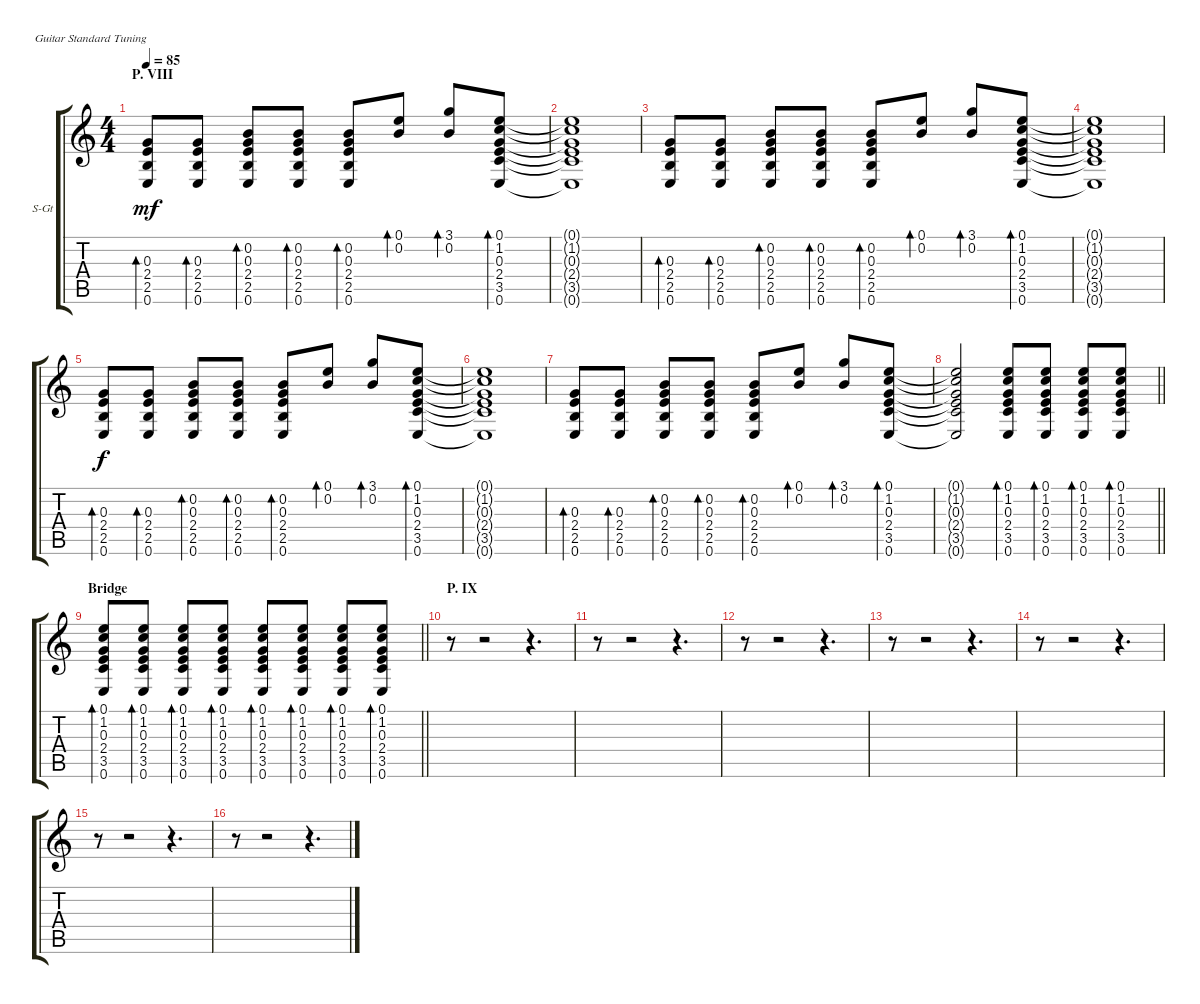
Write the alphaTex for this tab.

\bracketExtendMode groupsimilarinstruments
\firstSystemTrackNameOrientation horizontal
\otherSystemsTrackNameOrientation horizontal
\track ("Rhytm Guitar (Left) (Clean)" "S-Gt") {instrument acousticguitarsteel}
\staff {score tabs}
\tuning (E4 B3 G3 D3 A2 E2)
\ts (4 4)
\section ("" "P. VIII")
\tempo 85
\clef g2
\ks c
(0.3 2.4 2.5 0.6).8{bd 30 dy mf} (0.3 2.4 2.5 0.6).8{bd 30} (0.2 0.3 2.4 2.5 0.6).8{bd 30} (0.2 0.3 2.4 2.5 0.6).8{bd 30} (0.2 0.3 2.4 2.5 0.6).8{bd 30} (0.1 0.2).8{bd 30} (3.1 0.2).8{bd 30} (0.1 1.2 0.3 2.4 3.5 0.6).8{bd 30} |
(0.1{t} 1.2{t} 0.3{t} 2.4{t} 3.5{t} 0.6{t}).1 |
(0.3 2.4 2.5 0.6).8{bd 30} (0.3 2.4 2.5 0.6).8{bd 30} (0.2 0.3 2.4 2.5 0.6).8{bd 30} (0.2 0.3 2.4 2.5 0.6).8{bd 30} (0.2 0.3 2.4 2.5 0.6).8{bd 30} (0.1 0.2).8{bd 30} (3.1 0.2).8{bd 30} (0.1 1.2 0.3 2.4 3.5 0.6).8{bd 30} |
(0.1{t} 1.2{t} 0.3{t} 2.4{t} 3.5{t} 0.6{t}).1 |
(0.3 2.4 2.5 0.6).8{bd 30 dy f} (0.3 2.4 2.5 0.6).8{bd 30} (0.2 0.3 2.4 2.5 0.6).8{bd 30} (0.2 0.3 2.4 2.5 0.6).8{bd 30} (0.2 0.3 2.4 2.5 0.6).8{bd 30} (0.1 0.2).8{bd 30} (3.1 0.2).8{bd 30} (0.1 1.2 0.3 2.4 3.5 0.6).8{bd 30} |
(0.1{t} 1.2{t} 0.3{t} 2.4{t} 3.5{t} 0.6{t}).1 |
(0.3 2.4 2.5 0.6).8{bd 30} (0.3 2.4 2.5 0.6).8{bd 30} (0.2 0.3 2.4 2.5 0.6).8{bd 30} (0.2 0.3 2.4 2.5 0.6).8{bd 30} (0.2 0.3 2.4 2.5 0.6).8{bd 30} (0.1 0.2).8{bd 30} (3.1 0.2).8{bd 30} (0.1 1.2 0.3 2.4 3.5 0.6).8{bd 30} |
\barLineRight lightlight
(0.1{t} 1.2{t} 0.3{t} 2.4{t} 3.5{t} 0.6{t}).2 (0.1 1.2 0.3 2.4 3.5 0.6).8{bd 30} (0.1 1.2 0.3 2.4 3.5 0.6).8{bd 30} (0.1 1.2 0.3 2.4 3.5 0.6).8{bd 30} (0.1 1.2 0.3 2.4 3.5 0.6).8{bd 30} |
\section ("" "Bridge")
\barLineRight lightlight
(0.1 1.2 0.3 2.4 3.5 0.6).8{bd 30} (0.1 1.2 0.3 2.4 3.5 0.6).8{bd 30} (0.1 1.2 0.3 2.4 3.5 0.6).8{bd 30} (0.1 1.2 0.3 2.4 3.5 0.6).8{bd 30} (0.1 1.2 0.3 2.4 3.5 0.6).8{bd 30} (0.1 1.2 0.3 2.4 3.5 0.6).8{bd 30} (0.1 1.2 0.3 2.4 3.5 0.6).8{bd 30} (0.1 1.2 0.3 2.4 3.5 0.6).8{bd 30} |
\section ("" "P. IX")
r.8 r.2 r.4{d} |
r.8 r.2 r.4{d} |
r.8 r.2 r.4{d} |
r.8 r.2 r.4{d} |
r.8 r.2 r.4{d} |
r.8 r.2 r.4{d} |
r.8 r.2 r.4{d}
